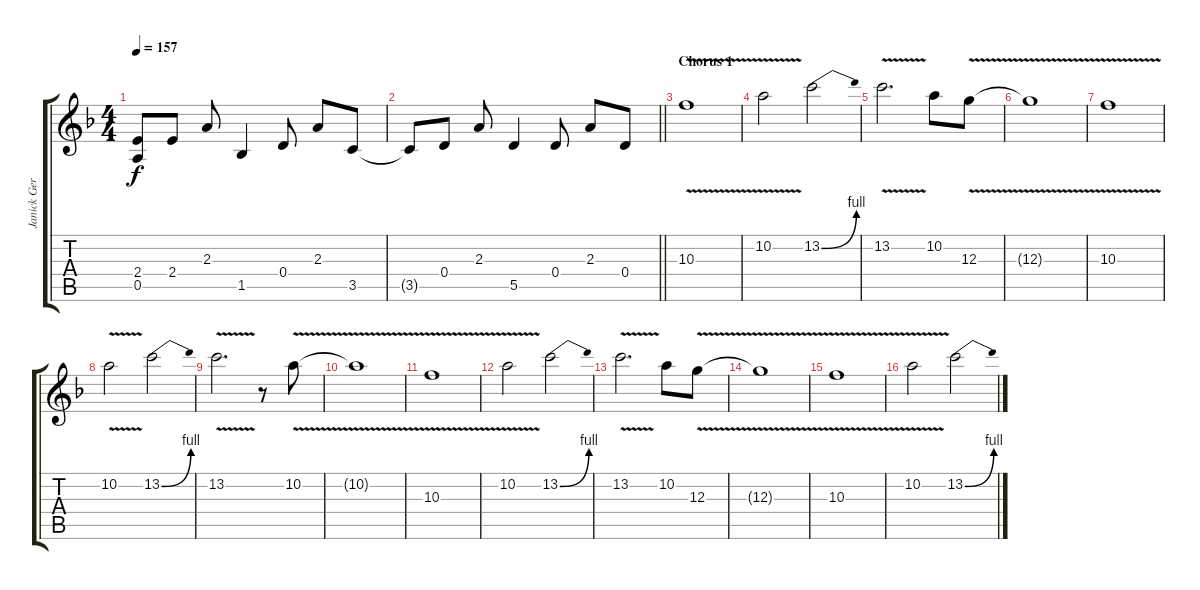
\track ("Janick Gers" "Janick Ger") {instrument overdrivenguitar}
\staff {score tabs}
\tuning (E4 B3 G3 D3 A2 E2) {hide}
\ts (4 4)
\tempo 157
\clef g2
\ks f
(2.4 0.5).8{dy f} 2.4.8 2.3.8 1.5.4 0.4.8 2.3.8 3.5.8 |
\barLineRight lightlight
3.5{t}.8 0.4.8 2.3.8 5.5.4 0.4.8 2.3.8 0.4.8 |
\section ("" "Chorus 1")
10.3{v}.1 |
10.2{v}.2 13.2{be (bend 0 0 60 4)}.2 |
13.2{v}.2{d} 10.2.8 12.3{v}.8 |
12.3{t}.1 |
10.3{v}.1 |
10.2{v}.2 13.2{be (bend 0 0 60 4)}.2 |
13.2{v}.2{d} r.8 10.2{v}.8 |
10.2{t}.1 |
10.3{v}.1 |
10.2{v}.2 13.2{be (bend 0 0 60 4)}.2 |
13.2{v}.2{d} 10.2.8 12.3{v}.8 |
12.3{t}.1 |
10.3{v}.1 |
10.2{v}.2 13.2{be (bend 0 0 60 4)}.2
